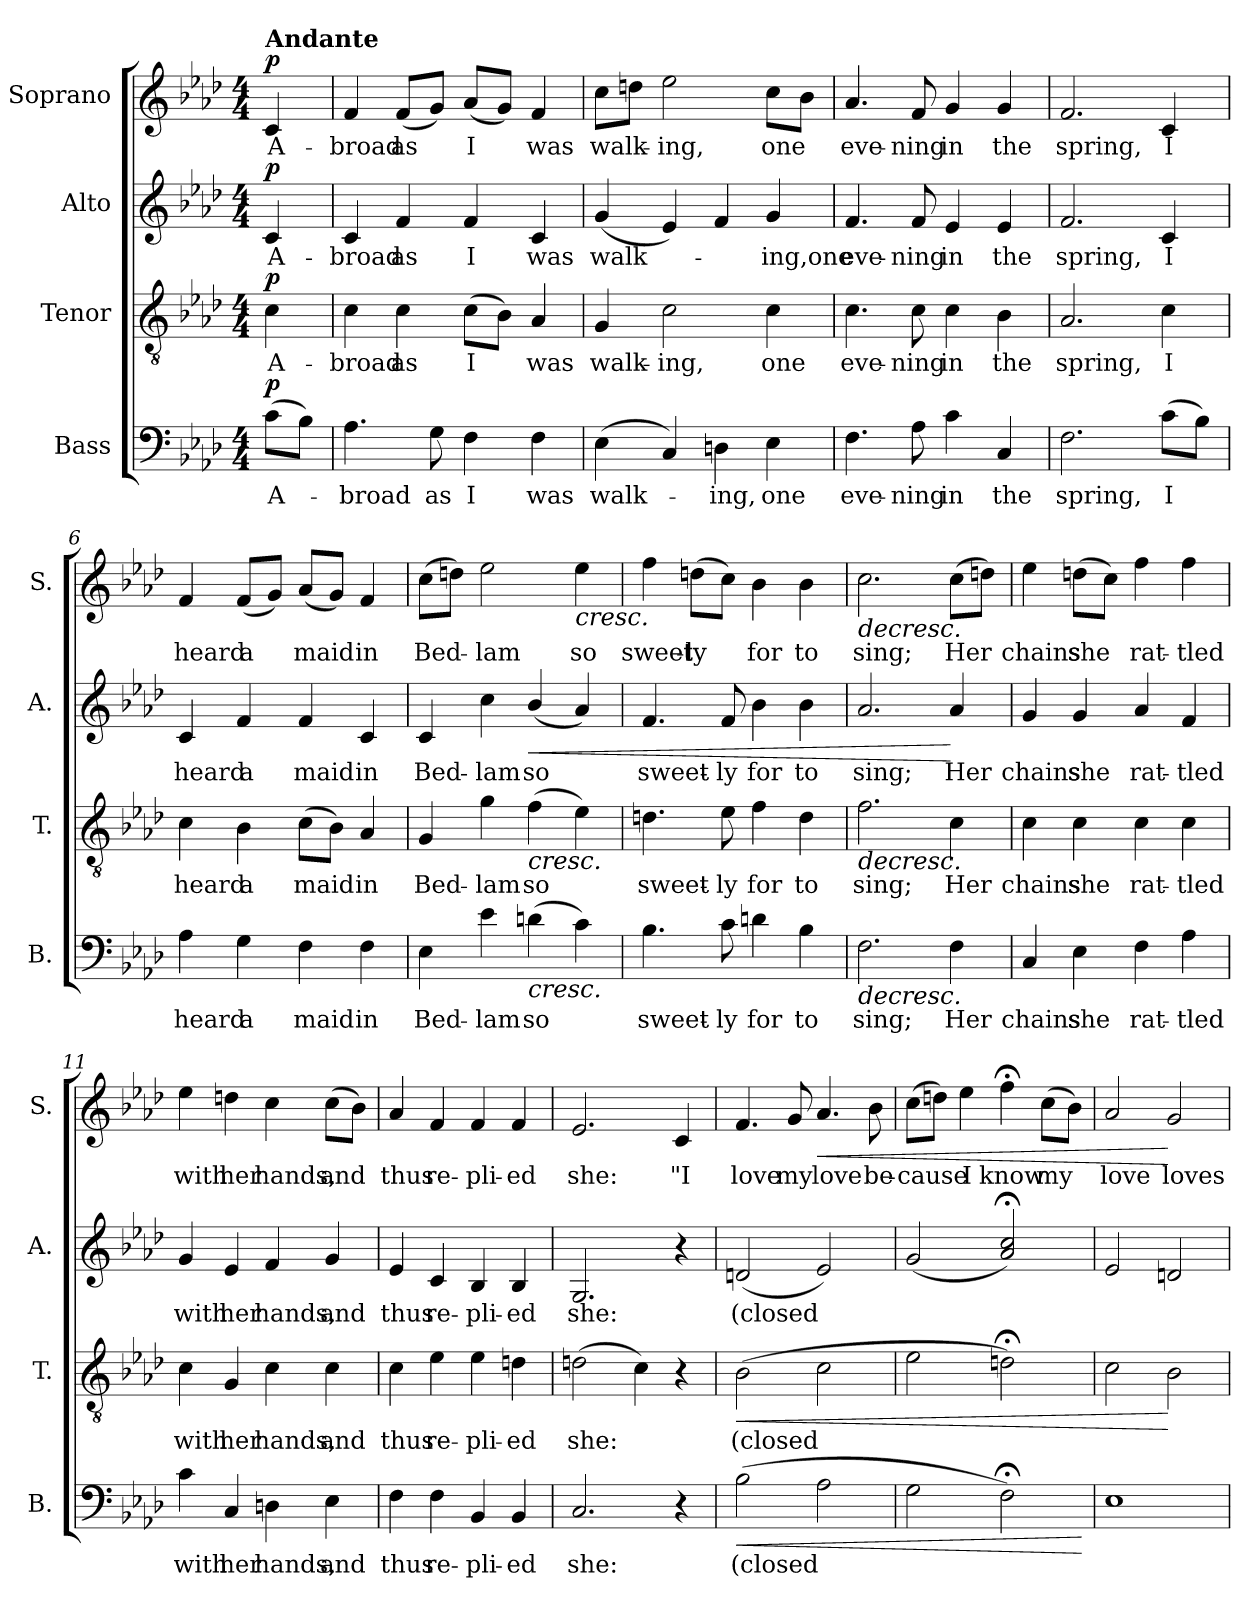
**kern	**text	**dynam	**kern	**text	**dynam	**kern	**text	**dynam	**kern	**text	**dynam
*part4	*part4	*part4	*part3	*part3	*part3	*part2	*part2	*part2	*part1	*part1	*part1
*staff4	*staff4	*staff4	*staff3	*staff3	*staff3	*staff2	*staff2	*staff2	*staff1	*staff1	*staff1
*I"Bass	*	*	*I"Tenor	*	*	*I"Alto	*	*	*I"Soprano	*	*
*I'B.	*	*	*I'T.	*	*	*I'A.	*	*	*I'S.	*	*
*clefF4	*	*	*clefGv2	*	*	*clefG2	*	*	*clefG2	*	*
*	*	*	*ITrd7c12	*	*	*	*	*	*	*	*
*k[b-e-a-d-]	*	*	*k[b-e-a-d-]	*	*	*k[b-e-a-d-]	*	*	*k[b-e-a-d-]	*	*
*A-:	*	*	*A-:	*	*	*A-:	*	*	*A-:	*	*
*M4/4	*	*	*M4/4	*	*	*M4/4	*	*	*M4/4	*	*
*MM80	*	*	*MM80	*	*	*MM80	*	*	*MM80	*	*
=1	=1	=1	=1	=1	=1	=1	=1	=1	=1	=1	=1
!	!	!	!	!	!	!	!	!	!LO:TX:a:B:t=Andante	!	!
!	!LO:LY:b	!LO:DY:b	!	!LO:LY:b	!LO:DY:b	!	!LO:LY:b	!LO:DY:b	!	!LO:LY:b	!LO:DY:b
(>8c\L	A-	p	4C\	A-	p	4c/	A-	p	4c/	A-	p
8B-\J)	.	.	.	.	.	.	.	.	.	.	.
=2	=2	=2	=2	=2	=2	=2	=2	=2	=2	=2	=2
!	!LO:LY:b	!	!	!LO:LY:b	!	!	!LO:LY:b	!	!	!LO:LY:b	!
4.A-\	-broad	.	4C\	-broad	.	4c/	-broad	.	4f/	-broad	.
!	!	!	!	!LO:LY:b	!	!	!LO:LY:b	!	!	!LO:LY:b	!
.	.	.	4C\	as	.	4f/	as	.	(<8f/L	as	.
!	!LO:LY:b	!	!	!	!	!	!	!	!	!	!
8G\	as	.	.	.	.	.	.	.	8g/J)	.	.
!	!LO:LY:b	!	!	!LO:LY:b	!	!	!LO:LY:b	!	!	!LO:LY:b	!
4F\	I	.	(>8C\L	I	.	4f/	I	.	(<8a-/L	I	.
.	.	.	8BB-\J)	.	.	.	.	.	8g/J)	.	.
!	!LO:LY:b	!	!	!LO:LY:b	!	!	!LO:LY:b	!	!	!LO:LY:b	!
4F\	was	.	4AA-/	was	.	4c/	was	.	4f/	was	.
=3	=3	=3	=3	=3	=3	=3	=3	=3	=3	=3	=3
!	!LO:LY:b	!	!	!LO:LY:b	!	!	!LO:LY:b	!	!	!LO:LY:b	!
(>4E-\	walk-	.	4GG/	walk-	.	(<4g/	walk-	.	8cc\L	walk-	.
.	.	.	.	.	.	.	.	.	8ddn\J	.	.
!	!	!	!	!LO:LY:b	!	!	!	!	!	!LO:LY:b	!
4C/)	.	.	2C\	-ing,	.	4e-/)	.	.	2ee-\	-ing,	.
!	!LO:LY:b	!	!	!	!	!	!	!	!	!	!
4Dn\	-ing,	.	.	.	.	4f/	.	.	.	.	.
!	!LO:LY:b	!	!	!LO:LY:b	!	!	!LO:LY:b	!	!	!LO:LY:b	!
4E-\	one	.	4C\	one	.	4g/	-ing,one	.	8cc\L	one	.
.	.	.	.	.	.	.	.	.	8b-\J	.	.
=4	=4	=4	=4	=4	=4	=4	=4	=4	=4	=4	=4
!	!LO:LY:b	!	!	!LO:LY:b	!	!	!LO:LY:b	!	!	!LO:LY:b	!
4.F\	eve-	.	4.C\	eve-	.	4.f/	eve-	.	4.a-/	eve-	.
!	!LO:LY:b	!	!	!LO:LY:b	!	!	!LO:LY:b	!	!	!LO:LY:b	!
8A-\	-ning	.	8C\	-ning	.	8f/	-ning	.	8f/	-ning	.
!	!LO:LY:b	!	!	!LO:LY:b	!	!	!LO:LY:b	!	!	!LO:LY:b	!
4c\	in	.	4C\	in	.	4e-/	in	.	4g/	in	.
!	!LO:LY:b	!	!	!LO:LY:b	!	!	!LO:LY:b	!	!	!LO:LY:b	!
4C/	the	.	4BB-\	the	.	4e-/	the	.	4g/	the	.
=5	=5	=5	=5	=5	=5	=5	=5	=5	=5	=5	=5
!	!LO:LY:b	!	!	!LO:LY:b	!	!	!LO:LY:b	!	!	!LO:LY:b	!
2.F\	spring,	.	2.AA-/	spring,	.	2.f/	spring,	.	2.f/	spring,	.
!	!LO:LY:b	!	!	!LO:LY:b	!	!	!LO:LY:b	!	!	!LO:LY:b	!
(>8c\L	I	.	4C\	I	.	4c/	I	.	4c/	I	.
8B-\J)	.	.	.	.	.	.	.	.	.	.	.
=6	=6	=6	=6	=6	=6	=6	=6	=6	=6	=6	=6
!	!LO:LY:b	!	!	!LO:LY:b	!	!	!LO:LY:b	!	!	!LO:LY:b	!
4A-\	heard	.	4C\	heard	.	4c/	heard	.	4f/	heard	.
!	!LO:LY:b	!	!	!LO:LY:b	!	!	!LO:LY:b	!	!	!LO:LY:b	!
4G\	a	.	4BB-\	a	.	4f/	a	.	(<8f/L	a	.
.	.	.	.	.	.	.	.	.	8g/J)	.	.
!	!LO:LY:b	!	!	!LO:LY:b	!	!	!LO:LY:b	!	!	!LO:LY:b	!
4F\	maid	.	(>8C\L	maid	.	4f/	maid	.	(<8a-/L	maid	.
.	.	.	8BB-\J)	.	.	.	.	.	8g/J)	.	.
!	!LO:LY:b	!	!	!LO:LY:b	!	!	!LO:LY:b	!	!	!LO:LY:b	!
4F\	in	.	4AA-/	in	.	4c/	in	.	4f/	in	.
!!LO:LB:g=z
=7	=7	=7	=7	=7	=7	=7	=7	=7	=7	=7	=7
!	!LO:LY:b	!	!	!LO:LY:b	!	!	!LO:LY:b	!	!	!LO:LY:b	!
4E-\	Bed-	.	4GG/	Bed-	.	4c/	Bed-	.	(>8cc\L	Bed-	.
.	.	.	.	.	.	.	.	.	8ddn\J)	.	.
!	!LO:LY:b	!	!	!LO:LY:b	!	!	!LO:LY:b	!	!	!LO:LY:b	!
4e-\	-lam	.	4G\	-lam	.	4cc\	-lam	.	2ee-\	-lam	.
!	!LO:LY:b	!LO:HP:b	!	!LO:LY:b	!LO:HP:b	!	!LO:LY:b	!LO:HP:b	!	!	!
(>4dn\	so	<	(>4F\	so	<	(<4b-/	so	<	.	.	.
!	!	!	!	!	!	!	!	!	!	!LO:LY:b	!LO:HP:b
4c\)	.	.	4E-\)	.	.	4a-/)	.	.	4ee-\	so	<
=8	=8	=8	=8	=8	=8	=8	=8	=8	=8	=8	=8
!	!LO:LY:b	!	!	!LO:LY:b	!	!	!LO:LY:b	!	!	!LO:LY:b	!
4.B-\	sweet-	.	4.Dn\	sweet-	.	4.f/	sweet-	.	4ff\	sweet-	.
!	!	!	!	!	!	!	!	!	!	!LO:LY:b	!
.	.	.	.	.	.	.	.	.	(>8ddn\L	-ly	.
!	!LO:LY:b	!	!	!LO:LY:b	!	!	!LO:LY:b	!	!	!	!
8c\	-ly	.	8E-\	-ly	.	8f/	-ly	.	8cc\J)	.	.
!	!LO:LY:b	!	!	!LO:LY:b	!	!	!LO:LY:b	!	!	!LO:LY:b	!
4dn\	for	.	4F\	for	.	4b-\	for	.	4b-\	for	.
!	!LO:LY:b	!	!	!LO:LY:b	!	!	!LO:LY:b	!	!	!LO:LY:b	!
4B-\	to	.	4D\	to	.	4b-\	to	.	4b-\	to	.
=9	=9	=9	=9	=9	=9	=9	=9	=9	=9	=9	=9
!	!LO:LY:b	!LO:HP:b	!	!LO:LY:b	!LO:HP:b	!	!LO:LY:b	!	!	!LO:LY:b	!LO:HP:b
2.F\	sing;	>	2.F\	sing;	>	2.a-/	sing;	.	2.cc\	sing;	>
!	!LO:LY:b	!	!	!LO:LY:b	!	!	!LO:LY:b	!	!	!LO:LY:b	!
4F\	Her	[	4C\	Her	[	4a-/	Her	[	(>8cc\L	Her	[
.	.	.	.	.	.	.	.	.	8ddn\J)	.	.
=10	=10	=10	=10	=10	=10	=10	=10	=10	=10	=10	=10
!	!LO:LY:b	!	!	!LO:LY:b	!	!	!LO:LY:b	!	!	!LO:LY:b	!
4C/	chains	.	4C\	chains	.	4g/	chains	.	4ee-\	chains	.
!	!LO:LY:b	!	!	!LO:LY:b	!	!	!LO:LY:b	!	!	!LO:LY:b	!
4E-\	she	.	4C\	she	.	4g/	she	.	(>8ddn\L	she	.
.	.	.	.	.	.	.	.	.	8cc\J)	.	.
!	!LO:LY:b	!	!	!LO:LY:b	!	!	!LO:LY:b	!	!	!LO:LY:b	!
4F\	rat-	.	4C\	rat-	.	4a-/	rat-	.	4ff\	rat-	.
!	!LO:LY:b	!	!	!LO:LY:b	!	!	!LO:LY:b	!	!	!LO:LY:b	!
4A-\	-tled	.	4C\	-tled	.	4f/	-tled	.	4ff\	-tled	.
=11	=11	=11	=11	=11	=11	=11	=11	=11	=11	=11	=11
!	!LO:LY:b	!	!	!LO:LY:b	!	!	!LO:LY:b	!	!	!LO:LY:b	!
4c\	with	.	4C\	with	.	4g/	with	.	4ee-\	with	.
!	!LO:LY:b	!	!	!LO:LY:b	!	!	!LO:LY:b	!	!	!LO:LY:b	!
4C/	her	.	4GG/	her	.	4e-/	her	.	4ddn\	her	.
!	!LO:LY:b	!	!	!LO:LY:b	!	!	!LO:LY:b	!	!	!LO:LY:b	!
4Dn\	hands,	.	4C\	hands,	.	4f/	hands,	.	4cc\	hands,	.
!	!LO:LY:b	!	!	!LO:LY:b	!	!	!LO:LY:b	!	!	!LO:LY:b	!
4E-\	and	.	4C\	and	.	4g/	and	.	(>8cc\L	and	.
.	.	.	.	.	.	.	.	.	8b-\J)	.	.
=12	=12	=12	=12	=12	=12	=12	=12	=12	=12	=12	=12
!	!LO:LY:b	!	!	!LO:LY:b	!	!	!LO:LY:b	!	!	!LO:LY:b	!
4F\	thus	.	4C\	thus	.	4e-/	thus	.	4a-/	thus	.
!	!LO:LY:b	!	!	!LO:LY:b	!	!	!LO:LY:b	!	!	!LO:LY:b	!
4F\	re-	.	4E-\	re-	.	4c/	re-	.	4f/	re-	.
!	!LO:LY:b	!	!	!LO:LY:b	!	!	!LO:LY:b	!	!	!LO:LY:b	!
4BB-/	-pli-	.	4E-\	-pli-	.	4B-/	-pli-	.	4f/	-pli-	.
!	!LO:LY:b	!	!	!LO:LY:b	!	!	!LO:LY:b	!	!	!LO:LY:b	!
4BB-/	-ed	.	4Dn\	-ed	.	4B-/	-ed	.	4f/	-ed	.
=13	=13	=13	=13	=13	=13	=13	=13	=13	=13	=13	=13
!	!LO:LY:b	!	!	!LO:LY:b	!	!	!LO:LY:b	!	!	!LO:LY:b	!
2.C/	she:	.	(>2Dn\	she:	.	2.G/	she:	.	2.e-/	she:	.
.	.	.	4C\)	.	.	.	.	.	.	.	.
!	!	!	!	!	!	!	!	!	!	!LO:LY:b	!
4r	.	.	4r	.	.	4r	.	.	4c/	"I	.
!!LO:PB:g=z
=14	=14	=14	=14	=14	=14	=14	=14	=14	=14	=14	=14
!	!LO:LY:b	!LO:HP:b	!	!LO:LY:b	!LO:HP:b	!	!LO:LY:b	!	!	!LO:LY:b	!
(>2B-\	(closed	<	(>2BB-\	(closed	<	(<2dn/	(closed	.	4.f/	love	.
!	!	!	!	!	!	!	!	!	!	!LO:LY:b	!
.	.	.	.	.	.	.	.	.	8g/	my	.
!	!	!	!	!	!	!	!	!	!	!LO:LY:b	!LO:HP:b
2A-\	.	.	2C\	.	.	2e-/)	.	.	4.a-/	love	<
!	!	!	!	!	!	!	!	!	!	!LO:LY:b	!
.	.	.	.	.	.	.	.	.	8b-\	be-	.
=15	=15	=15	=15	=15	=15	=15	=15	=15	=15	=15	=15
!	!	!	!	!	!	!	!	!	!	!LO:LY:b	!
2G\	.	.	2E-\	.	.	(<2g/	.	.	(>8cc\L	-cause	.
.	.	.	.	.	.	.	.	.	8ddn\J)	.	.
!	!	!	!	!	!	!	!	!	!	!LO:LY:b	!
.	.	.	.	.	.	.	.	.	4ee-\	I	.
!	!	!	!	!	!	!	!	!	!	!LO:LY:b	!
2F;<\)	.	]	2Dn;<\)	.	]	2a-/;< 2cc/;<)	.	.	4ff;<\	know	]
!	!	!	!	!	!	!	!	!	!	!LO:LY:b	!
.	.	.	.	.	.	.	.	.	(>8cc\L	my	.
.	.	.	.	.	.	.	.	.	8b-\J)	.	.
.	.	[	.	.	.	.	.	.	.	.	.
=16	=16	=16	=16	=16	=16	=16	=16	=16	=16	=16	=16
!	!	!	!	!	!	!	!	!	!	!LO:LY:b	!
1E-	.	.	2C\	.	.	2e-/	.	.	2a-/	love	.
!	!	!	!	!	!	!	!	!	!	!LO:LY:b	!
.	.	.	2BB-\	.	[	2dn/	.	.	2g/	loves	[
=	=	=	=	=	=	=	=	=	=	=	=
*-	*-	*-	*-	*-	*-	*-	*-	*-	*-	*-	*-
